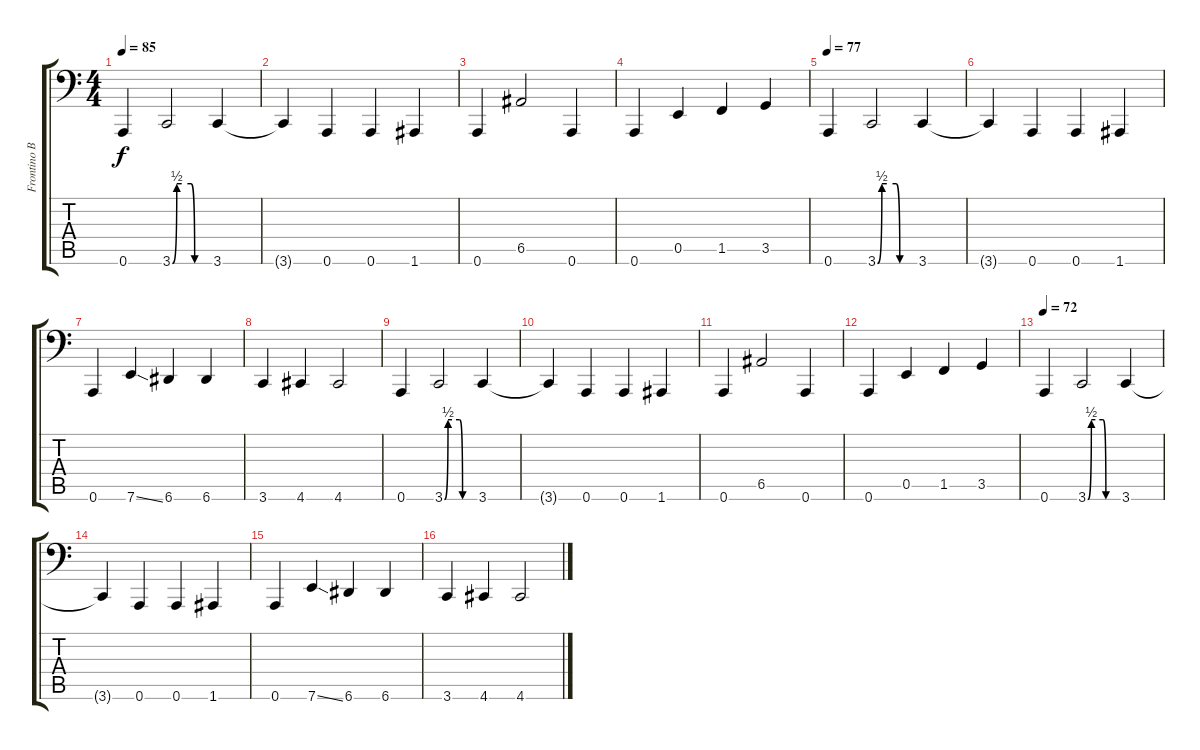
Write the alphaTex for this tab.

\track ("Frontino Bass" "Frontino B") {instrument electricbasspick}
\staff {score tabs}
\tuning (B2 Gb2 D2 A1 E1 A0) {hide}
\ts (4 4)
\tempo 85
\clef f4
\ks c
0.6.4{dy f} 3.6{be (custom 0 0 7 2 15 2 30 2 36 0 60 0)}.2 3.6.4 |
3.6{t}.4 0.6.4 0.6.4 1.6.4 |
0.6.4 6.5.2 0.6.4 |
0.6.4 0.5.4 1.5.4 3.5.4 |
\tempo 77
0.6.4 3.6{be (custom 0 0 7 2 15 2 30 2 36 0 60 0)}.2 3.6.4 |
3.6{t}.4 0.6.4 0.6.4 1.6.4 |
0.6.4 7.6{ss}.4 6.6.4 6.6.4 |
3.6.4 4.6.4 4.6.2 |
0.6.4 3.6{be (custom 0 0 7 2 15 2 30 2 36 0 60 0)}.2 3.6.4 |
3.6{t}.4 0.6.4 0.6.4 1.6.4 |
0.6.4 6.5.2 0.6.4 |
0.6.4 0.5.4 1.5.4 3.5.4 |
\tempo 72
0.6.4 3.6{be (custom 0 0 7 2 15 2 30 2 36 0 60 0)}.2 3.6.4 |
3.6{t}.4 0.6.4 0.6.4 1.6.4 |
0.6.4 7.6{ss}.4 6.6.4 6.6.4 |
3.6.4 4.6.4 4.6.2
